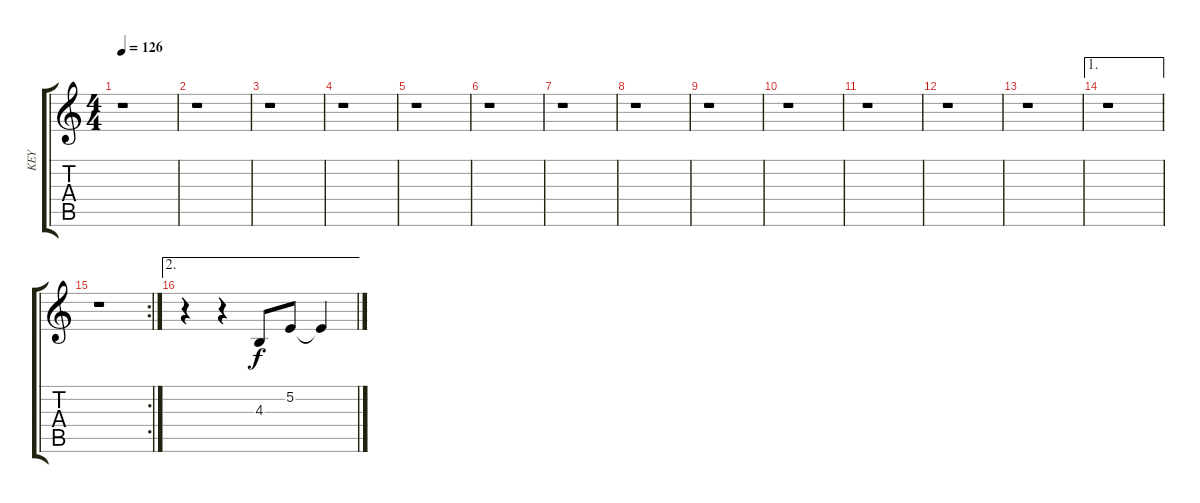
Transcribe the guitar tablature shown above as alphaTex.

\track ("KEY" "KEY") {instrument violin}
\staff {score tabs}
\tuning (E4 B3 G3 D3 A2 E2) {hide}
\ts (4 4)
\tempo 126
\clef g2
\ks c
r.1{dy f} |
r.1 |
r.1 |
r.1 |
r.1 |
r.1 |
r.1 |
r.1 |
r.1 |
r.1 |
r.1 |
r.1 |
r.1 |
\ae 1
r.1 |
\rc 2
r.1 |
\ae 2
r.4{volume 15} r.4 4.3.8 5.2.8 5.2{t}.4
